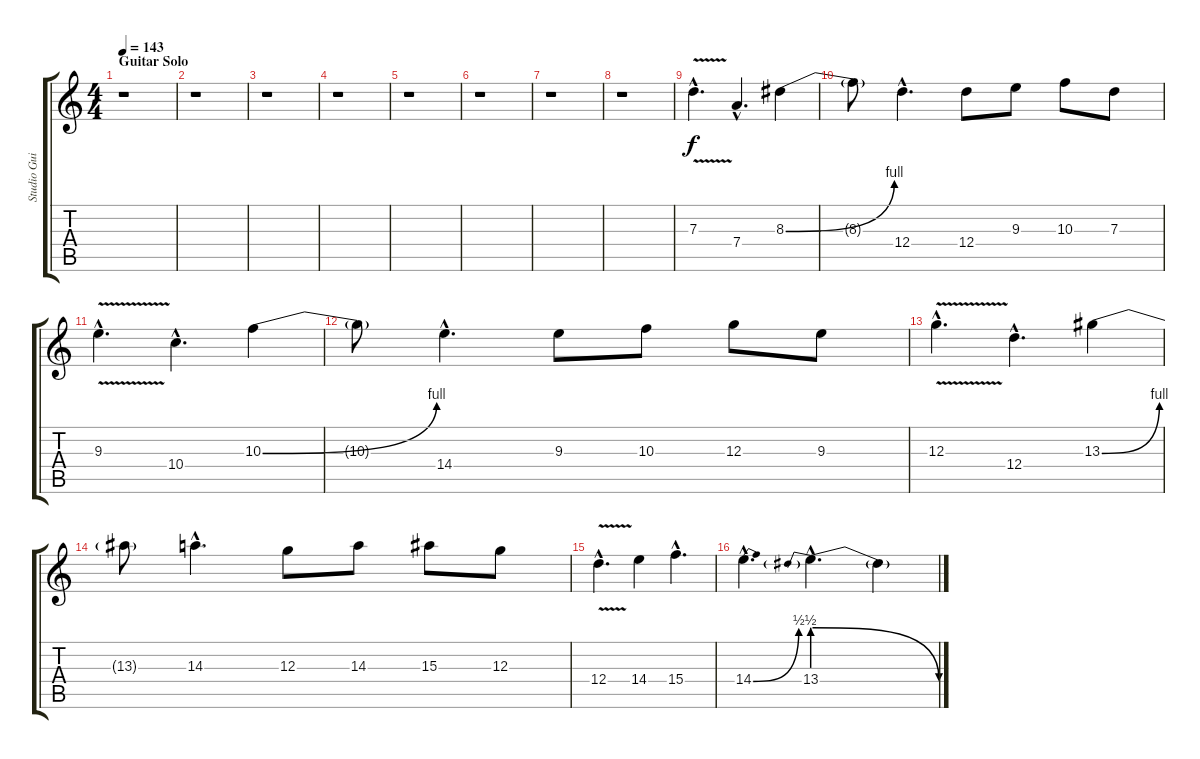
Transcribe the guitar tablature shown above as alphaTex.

\track ("Studio Guitar" "Studio Gui") {instrument electricguitarclean}
\staff {score tabs}
\tuning (E4 B3 G3 D3 A2 D2) {hide}
\ts (4 4)
\section ("" "Guitar Solo")
\tempo 143
\clef g2
\ks c
r.1{dy f} |
r.1 |
r.1 |
r.1 |
r.1 |
r.1 |
r.1 |
r.1 |
7.3{v hac}.4{d volume 13 balance 11 instrument distortionguitar} 7.4{hac}.4{d} 8.3{be (bend 0 0 60 4)}.4 |
8.3{t}.8 12.4{hac}.4{d} 12.4.8 9.3.8 10.3.8 7.3.8 |
9.3{v hac}.4{d} 10.4{hac}.4{d} 10.3{be (bend 0 0 60 4)}.4 |
10.3{t}.8 14.4{hac}.4{d} 9.3.8 10.3.8 12.3.8 9.3.8 |
12.3{v hac}.4{d} 12.4{hac}.4{d} 13.3{be (bend 0 0 60 4)}.4 |
13.3{t}.8 14.3{hac}.4{d} 12.3.8 14.3.8 15.3.8 12.3.8 |
12.4{v hac}.4{d} 14.4.4 15.4{hac}.4{d} |
14.4{be (bend 0 0 60 2) hac}.4{d} 13.4{be (prebendrelease 0 2 60 0) hac}.4{d} 13.4{t}.4
